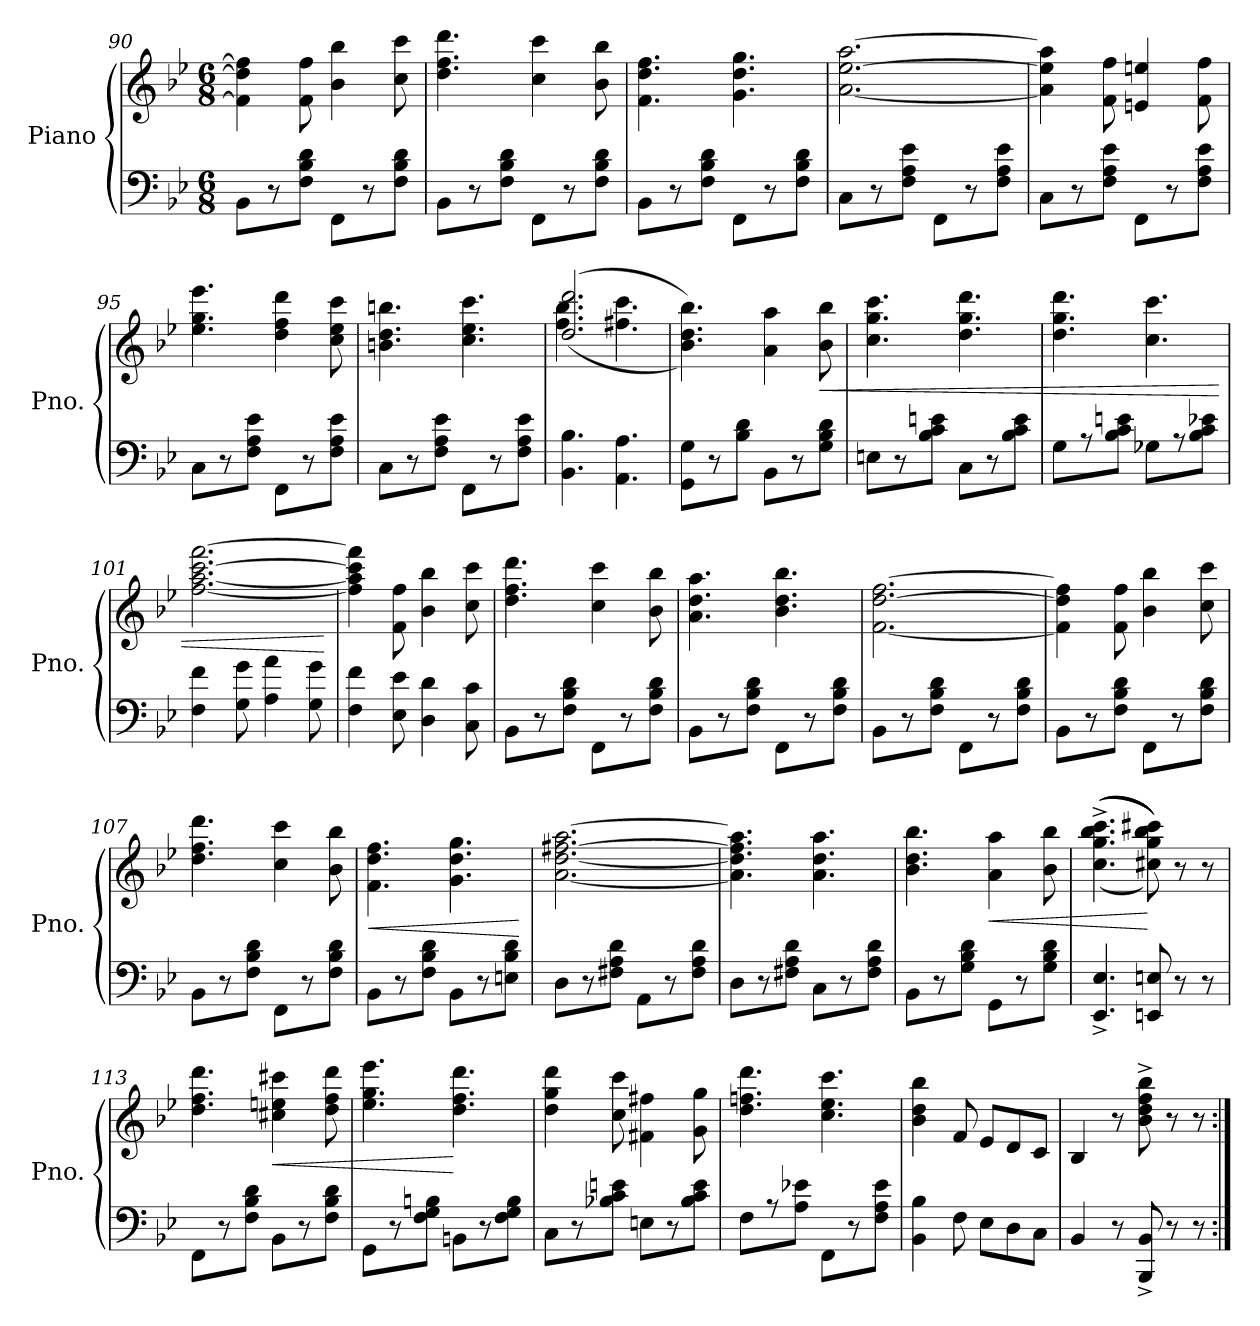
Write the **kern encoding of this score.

**kern	**kern	**dynam
*part1	*part1	*part1
*staff2	*staff1	*staff1/2
*I"Piano	*	*
*I'Pno.	*	*
*clefF4	*clefG2	*
*k[b-e-]	*k[b-e-]	*
*M6/8	*M6/8	*
=90	=90	=90
8BB-\L	4f\] 4dd\] 4ff\]	.
8r	.	.
8F\ 8B-\ 8d\J	8f\ 8ff\	.
8FF\L	4b-\ 4bb-\	.
8r	.	.
8F\ 8B-\ 8d\J	8cc\ 8ccc\	.
=91	=91	=91
8BB-\L	4.dd\ 4.ff\ 4.ddd\	.
8r	.	.
8F\ 8B-\ 8d\J	.	.
8FF\L	4cc\ 4ccc\	.
8r	.	.
8F\ 8B-\ 8d\J	8b-\ 8bb-\	.
=92	=92	=92
8BB-\L	4.f\ 4.dd\ 4.ff\	.
8r	.	.
8F\ 8B-\ 8d\J	.	.
8FF\L	4.g\ 4.dd\ 4.gg\	.
8r	.	.
8F\ 8B-\ 8d\J	.	.
=93	=93	=93
8C\L	[2.a\ [2.ee-\ [2.aa\	.
8r	.	.
8F\ 8A\ 8e-\J	.	.
8FF\L	.	.
8r	.	.
8F\ 8A\ 8e-\J	.	.
=94	=94	=94
8C\L	4a\] 4ee-\] 4aa\]	.
8r	.	.
8F\ 8A\ 8e-\J	8f\ 8ff\	.
8FF\L	4en/ 4een/	.
8r	.	.
8F\ 8A\ 8e-\J	8f\ 8ff\	.
!!LO:LB:g=z
=95	=95	=95
8C\L	4.ee-\ 4.gg\ 4.eee-\	.
8r	.	.
8F\ 8A\ 8e-\J	.	.
8FF\L	4dd\ 4ff\ 4ddd\	.
8r	.	.
8F\ 8A\ 8e-\J	8cc\ 8ee-\ 8ccc\	.
=96	=96	=96
8C\L	4.bn\ 4.dd\ 4.bbn\	.
8r	.	.
8F\ 8A\ 8e-\J	.	.
8FF\L	4.cc\ 4.ee-\ 4.ccc\	.
8r	.	.
8F\ 8A\ 8e-\J	.	.
=97	=97	=97
*	*^	*
4.BB-\ 4.B-\	(<(>2.dd/ 2.ddd/	4.ff\ 4.bb-\	.
4.AA\ 4.A\	.	4.ff#X\ 4.ccc\	.
*	*v	*v	*
=98	=98	=98
8GG\ 8G\L	4.b-\ 4.dd\ 4.bb-\))	.
8r	.	.
8B-\ 8d\J	.	.
8BB-\L	4a\ 4aa\	.
8r	.	.
!	!	!LO:HP:b
8G\ 8B-\ 8d\J	8b-\ 8bb-\	<
=99	=99	=99
8En\L	4.cc\ 4.gg\ 4.ccc\	.
8r	.	.
8B-\ 8c\ 8en\J	.	.
8C\L	4.dd\ 4.gg\ 4.ddd\	.
8r	.	.
8B-\ 8c\ 8e\J	.	.
=100	=100	=100
8G\L	4.dd\ 4.gg\ 4.ddd\	.
8r	.	.
8B-\ 8c\ 8en\J	.	.
8G-X\L	4.cc\ 4.ccc\	.
8r	.	.
8B-\ 8c\ 8e-X\J	.	.
!!LO:LB:g=z
=101	=101	=101
4F\ 4f\	[2.ff\ [2.aa\ [2.ccc\ [2.fff\	.
8G\ 8g\	.	.
4A\ 4a\	.	.
8G\ 8g\	.	.
.	.	[
=102	=102	=102
4F\ 4f\	4ff\] 4aa\] 4ccc\] 4fff\]	.
8E-\ 8e-\	8f\ 8ff\	.
4D\ 4d\	4b-\ 4bb-\	.
8C\ 8c\	8cc\ 8ccc\	.
=103	=103	=103
8BB-\L	4.dd\ 4.ff\ 4.ddd\	.
8r	.	.
8F\ 8B-\ 8d\J	.	.
8FF\L	4cc\ 4ccc\	.
8r	.	.
8F\ 8B-\ 8d\J	8b-\ 8bb-\	.
=104	=104	=104
8BB-\L	4.a\ 4.dd\ 4.aa\	.
8r	.	.
8F\ 8B-\ 8d\J	.	.
8FF\L	4.b-\ 4.dd\ 4.bb-\	.
8r	.	.
8F\ 8B-\ 8d\J	.	.
=105	=105	=105
8BB-\L	[2.f\ [2.dd\ [2.ff\	.
8r	.	.
8F\ 8B-\ 8d\J	.	.
8FF\L	.	.
8r	.	.
8F\ 8B-\ 8d\J	.	.
=106	=106	=106
8BB-\L	4f\] 4dd\] 4ff\]	.
8r	.	.
8F\ 8B-\ 8d\J	8f\ 8ff\	.
8FF\L	4b-\ 4bb-\	.
8r	.	.
8F\ 8B-\ 8d\J	8cc\ 8ccc\	.
!!LO:LB:g=z
=107	=107	=107
8BB-\L	4.dd\ 4.ff\ 4.ddd\	.
8r	.	.
8F\ 8B-\ 8d\J	.	.
8FF\L	4cc\ 4ccc\	.
8r	.	.
8F\ 8B-\ 8d\J	8b-\ 8bb-\	.
=108	=108	=108
!	!	!LO:HP:b
8BB-\L	4.f\ 4.dd\ 4.ff\	<
8r	.	.
8F\ 8B-\ 8d\J	.	.
8BB-\L	4.g\ 4.dd\ 4.gg\	.
8r	.	.
8En\ 8B-\ 8d\J	.	.
.	.	[
=109	=109	=109
8D\L	[2.a\ [2.dd\ [2.ff#X\ [2.aa\	.
8r	.	.
8F#X\ 8A\ 8d\J	.	.
8AA\L	.	.
8r	.	.
8F#\ 8A\ 8d\J	.	.
=110	=110	=110
8D\L	4.a\] 4.dd\] 4.ff#\] 4.aa\]	.
8r	.	.
8F#X\ 8A\ 8d\J	.	.
8C\L	4.a\ 4.dd\ 4.aa\	.
8r	.	.
8F#\ 8A\ 8d\J	.	.
=111	=111	=111
8BB-\L	4.b-\ 4.dd\ 4.bb-\	.
8r	.	.
8G\ 8B-\ 8d\J	.	.
!	!	!LO:HP:b
8GG\L	4a\ 4aa\	<
8r	.	.
8G\ 8B-\ 8d\J	8b-\ 8bb-\	.
=112	=112	=112
4.EE-/^ 4.E-/^	(<(<(>(>4.cc\^ 4.gg\^ 4.bb-\^ 4.ccc\^	.
8EEn/ 8En/	8cc#X\ 8gg\ 8bb-\ 8ccc#X\))))	[
8r	8r	.
8r	8r	.
!!LO:LB:g=z
=113	=113	=113
8FF\L	4.dd\ 4.ff\ 4.ddd\	.
8r	.	.
8F\ 8B-\ 8d\J	.	.
!	!	!LO:HP:b
8BB-\L	4cc#X\ 4een\ 4ccc#X\	<
8r	.	.
8F\ 8B-\ 8d\J	8dd\ 8ff\ 8ddd\	.
=114	=114	=114
8GG\L	4.ee-\ 4.gg\ 4.eee-\	.
8r	.	.
8F\ 8G\ 8Bn\J	.	.
8BBn\L	4.dd\ 4.ff\ 4.ddd\	[
8r	.	.
8F\ 8G\ 8B\J	.	.
=115	=115	=115
8C\L	4dd\ 4gg\ 4ddd\	.
8r	.	.
8B-X\ 8c\ 8en\J	8cc\ 8ccc\	.
8En\L	4f#X\ 4ff#X\	.
8r	.	.
8B-\ 8c\ 8e\J	8g\ 8gg\	.
=116	=116	=116
8F\L	4.dd\ 4.ffn\ 4.ddd\	.
8r	.	.
8A\ 8e-X\J	.	.
8FF\L	4.cc\ 4.ee-\ 4.ccc\	.
8r	.	.
8F\ 8A\ 8e-\J	.	.
=117	=117	=117
4BB-\ 4B-\	4b-\ 4dd\ 4bb-\	.
8F\	8f/	.
8E-\L	8e-/L	.
8D\	8d/	.
8C\J	8c/J	.
=118	=118	=118
4BB-/	4B-/	.
8r	8r	.
!	!	!LO:DY:b
8BBB-/^ 8BB-/^	8b-\^ 8dd\^ 8ff\^ 8bb-\^	other-dynamics
8r	8r	.
8r	8r	.
=:|!	=:|!	=:|!
*-	*-	*-
